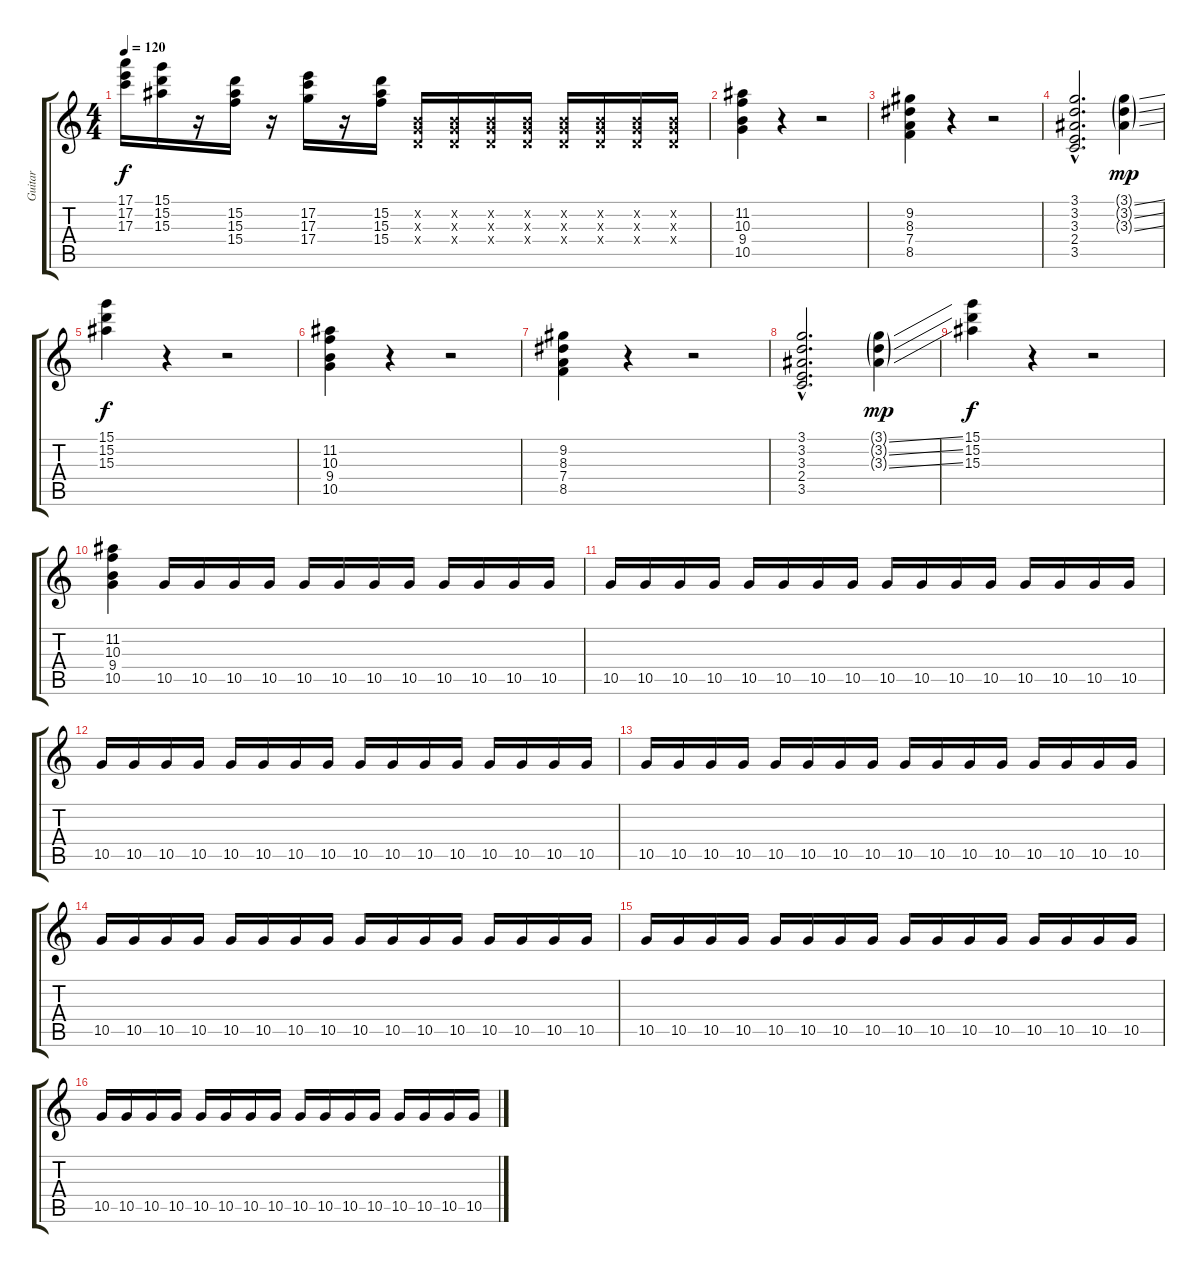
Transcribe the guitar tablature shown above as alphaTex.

\track ("Guitar" "Guitar") {instrument electricguitarclean}
\staff {score tabs}
\tuning (E4 B3 G3 D3 A2 E2) {hide}
\ts (4 4)
\tempo 120
\clef g2
\ks c
(17.1 17.2 17.3).16{dy f} (15.1 15.2 15.3).16 r.16 (15.2 15.3 15.4).16 r.16 (17.2 17.3 17.4).16 r.16 (15.2 15.3 15.4).16 (0.2{x} 0.3{x} 0.4{x}).16 (0.2{x} 0.3{x} 0.4{x}).16 (0.2{x} 0.3{x} 0.4{x}).16 (0.2{x} 0.3{x} 0.4{x}).16 (0.2{x} 0.3{x} 0.4{x}).16 (0.2{x} 0.3{x} 0.4{x}).16 (0.2{x} 0.3{x} 0.4{x}).16 (0.2{x} 0.3{x} 0.4{x}).16 |
(11.2 10.3 9.4 10.5).4 r.4 r.2 |
(9.2 8.3 7.4 8.5).4 r.4 r.2 |
(3.1{hac} 3.2{hac} 3.3{hac} 2.4{hac} 3.5{hac}).2{d} (3.1{ss g} 3.2{ss g} 3.3{ss g}).4{dy mp} |
(15.1 15.2 15.3).4{dy f} r.4 r.2 |
(11.2 10.3 9.4 10.5).4 r.4 r.2 |
(9.2 8.3 7.4 8.5).4 r.4 r.2 |
(3.1{hac} 3.2{hac} 3.3{hac} 2.4{hac} 3.5{hac}).2{d} (3.1{ss g} 3.2{ss g} 3.3{ss g}).4{dy mp} |
(15.1 15.2 15.3).4{dy f} r.4 r.2 |
(11.2 10.3 9.4 10.5).4 10.5.16{volume 9} 10.5.16 10.5.16 10.5.16 10.5.16 10.5.16 10.5.16 10.5.16 10.5.16 10.5.16 10.5.16 10.5.16 |
10.5.16 10.5.16 10.5.16 10.5.16 10.5.16 10.5.16 10.5.16 10.5.16 10.5.16 10.5.16 10.5.16 10.5.16 10.5.16 10.5.16 10.5.16 10.5.16 |
10.5.16 10.5.16 10.5.16 10.5.16 10.5.16 10.5.16 10.5.16 10.5.16 10.5.16 10.5.16 10.5.16 10.5.16 10.5.16 10.5.16 10.5.16 10.5.16 |
10.5.16 10.5.16 10.5.16 10.5.16 10.5.16 10.5.16 10.5.16 10.5.16 10.5.16 10.5.16 10.5.16 10.5.16 10.5.16 10.5.16 10.5.16 10.5.16 |
10.5.16 10.5.16 10.5.16 10.5.16 10.5.16 10.5.16 10.5.16 10.5.16 10.5.16 10.5.16 10.5.16 10.5.16 10.5.16 10.5.16 10.5.16 10.5.16 |
10.5.16 10.5.16 10.5.16 10.5.16 10.5.16 10.5.16 10.5.16 10.5.16 10.5.16 10.5.16 10.5.16 10.5.16 10.5.16 10.5.16 10.5.16 10.5.16 |
10.5.16 10.5.16 10.5.16 10.5.16 10.5.16 10.5.16 10.5.16 10.5.16 10.5.16 10.5.16 10.5.16 10.5.16 10.5.16 10.5.16 10.5.16 10.5.16
